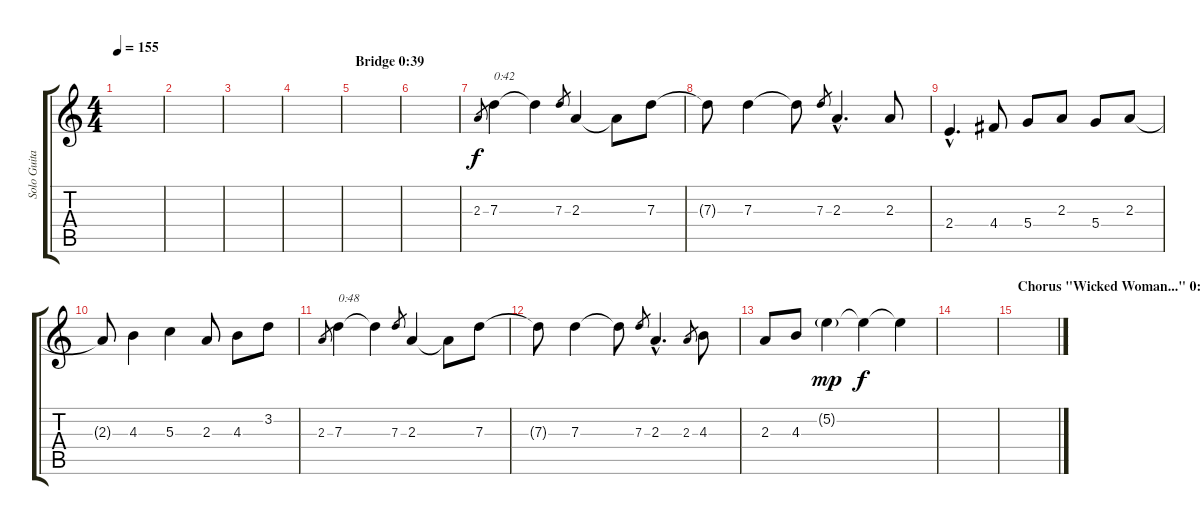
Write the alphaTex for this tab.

\track ("Solo Guitar" "Solo Guita") {instrument distortionguitar}
\staff {score tabs}
\tuning (E4 B3 G3 D3 A2 E2) {hide}
\ts (4 4)
\tempo 155
\clef g2
\ks c
|
|
|
|
\section ("" "Bridge 0:39")
|
|
2.3.8{gr} 7.3.4{txt "0:42"} 7.3{t}.4 7.3.8{gr} 2.3.4 2.3{t}.8 7.3.8 |
7.3{t}.8 7.3.4 7.3{t}.8 7.3.8{gr} 2.3{hac}.4{d} 2.3.8 |
2.4{hac}.4{d} 4.4.8 5.4.8 2.3.8 5.4.8 2.3.8 |
2.3{t}.8 4.3.4 5.3.4 2.3.8 4.3.8 3.2.8 |
2.3.8{gr} 7.3.4{txt "0:48"} 7.3{t}.4 7.3.8{gr} 2.3.4 2.3{t}.8 7.3.8 |
7.3{t}.8 7.3.4 7.3{t}.8 7.3.8{gr} 2.3{hac}.4{d} 2.3.8{gr} 4.3.8 |
2.3.8 4.3.8 5.2{g}.4{dy mp} 5.2{t}.4{dy f} 5.2{t}.4 |
|
\section ("" "Chorus \"Wicked Woman...\" 0:54")
